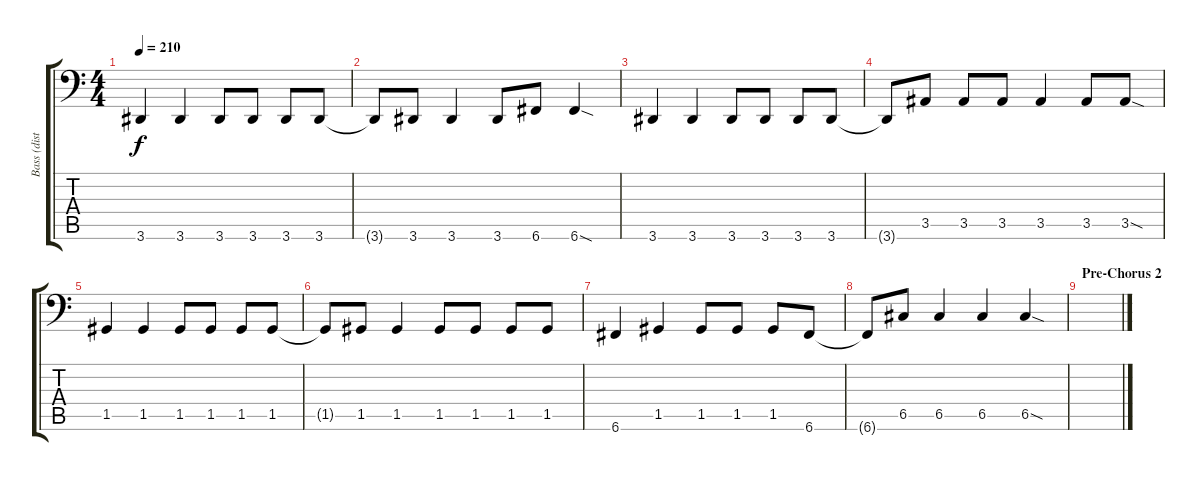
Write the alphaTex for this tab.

\track ("Bass (distortion)" "Bass (dist") {instrument synthbass1}
\staff {score tabs}
\tuning (D3 A2 F2 C2 G1 C1) {hide}
\ts (4 4)
\tempo 210
\clef f4
\ks c
3.6.4{dy f} 3.6.4 3.6.8 3.6.8 3.6.8 3.6.8 |
3.6{t}.8 3.6.8 3.6.4 3.6.8 6.6.8 6.6{sod}.4 |
3.6.4 3.6.4 3.6.8 3.6.8 3.6.8 3.6.8 |
3.6{t}.8 3.5.8 3.5.8 3.5.8 3.5.4 3.5.8 3.5{sod}.8 |
1.5.4 1.5.4 1.5.8 1.5.8 1.5.8 1.5.8 |
1.5{t}.8 1.5.8 1.5.4 1.5.8 1.5.8 1.5.8 1.5.8 |
6.6.4 1.5.4 1.5.8 1.5.8 1.5.8 6.6.8 |
6.6{t}.8 6.5.8 6.5.4 6.5.4 6.5{sod}.4 |
\section ("" "Pre-Chorus 2")
